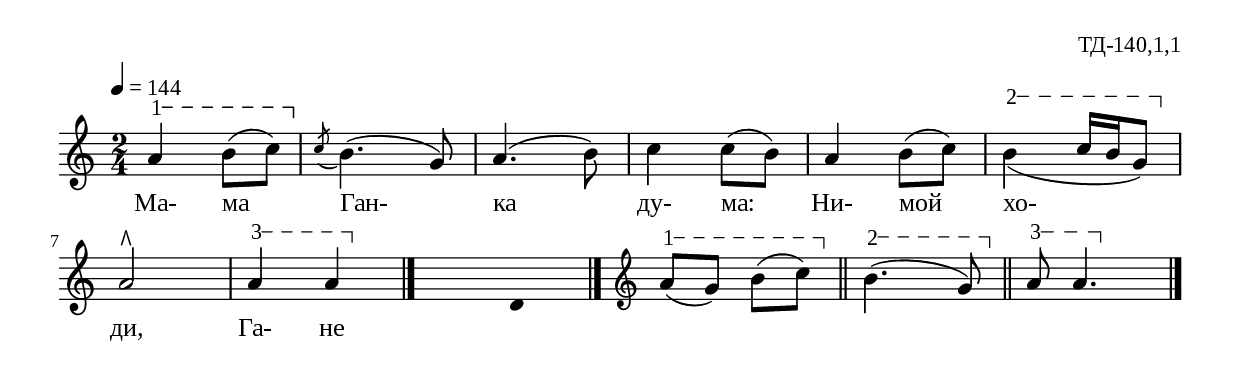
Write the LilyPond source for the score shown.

%{
TD_140_1_1
%}

\include "td-preamble.ly"

\score {
\relative c'' {
 \tempo 4 = 144
  \time 2/4
\varA  
 a4\startTextSpan b8( c\stopTextSpan) 
 \acciaccatura c8 b4.( g8) a4.( b8) c4 c8( b) a4 b8( c) 
\varB
\slurDown
 b4\startTextSpan( c16 b g8\stopTextSpan) \slurNeutral 
\break
 a2^\rtoe 
\varC 
 a4\startTextSpan a\stopTextSpan 
 \bar "|."  
 s4 \fixB d,4 \fixC  
\bar "|."
 \endm
 \varA
 a'8\startTextSpan([ g)] b8( c\stopTextSpan) \bar "||"  
 \varB
 b4.\startTextSpan( g8\stopTextSpan)  \bar "||" 
 \varC
a8\startTextSpan a4.\stopTextSpan 
 \bar "|."
}
\addlyrics { Ма- ма Ган- ка ду- ма: Ни- мой хо- ди, Га- не }
%
\layout {
  indent = #0
  line-width = 190\mm
  ragged-right=##f
%%    ragged-last = ##t
}
%
\midi { 
	\context {
		\Score
		tempoWholesPerMinute = #(ly:make-moment 144 4)
		}
	}
}

\header{
  opus = "ТД-140,1,1"
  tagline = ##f
}


